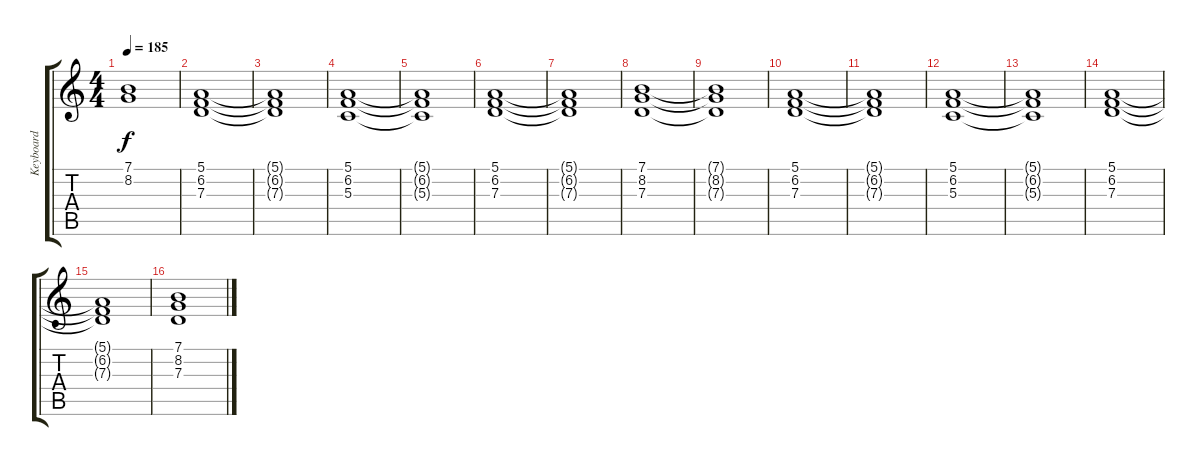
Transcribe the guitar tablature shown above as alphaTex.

\track ("Keyboard" "Keyboard") {instrument pad2warm}
\staff {score tabs}
\tuning (E4 B3 G3 D3 A2 E2) {hide}
\ts (4 4)
\tempo 185
\clef g2
\ks c
(7.1 8.2).1{dy f} |
(5.1 6.2 7.3).1 |
(5.1{t} 6.2{t} 7.3{t}).1 |
(5.1 6.2 5.3).1 |
(5.1{t} 6.2{t} 5.3{t}).1 |
(5.1 6.2 7.3).1 |
(5.1{t} 6.2{t} 7.3{t}).1 |
(7.1 8.2 7.3).1 |
(7.1{t} 8.2{t} 7.3{t}).1 |
(5.1 6.2 7.3).1 |
(5.1{t} 6.2{t} 7.3{t}).1 |
(5.1 6.2 5.3).1 |
(5.1{t} 6.2{t} 5.3{t}).1 |
(5.1 6.2 7.3).1 |
(5.1{t} 6.2{t} 7.3{t}).1 |
(7.1 8.2 7.3).1
